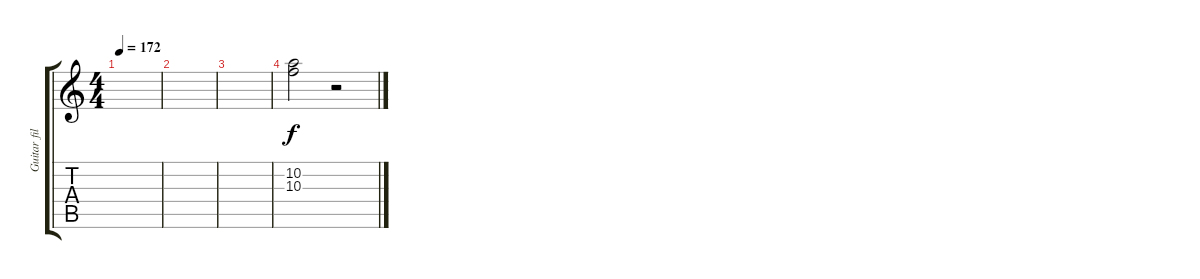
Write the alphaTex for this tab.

\track ("Guitar fills" "Guitar fil") {instrument acousticguitarsteel}
\staff {score tabs}
\tuning (E4 B3 G3 D3 A2 E2) {hide}
\ts (4 4)
\tempo 172
\clef g2
\ks c
|
|
|
(10.2 10.3).2 r.2
